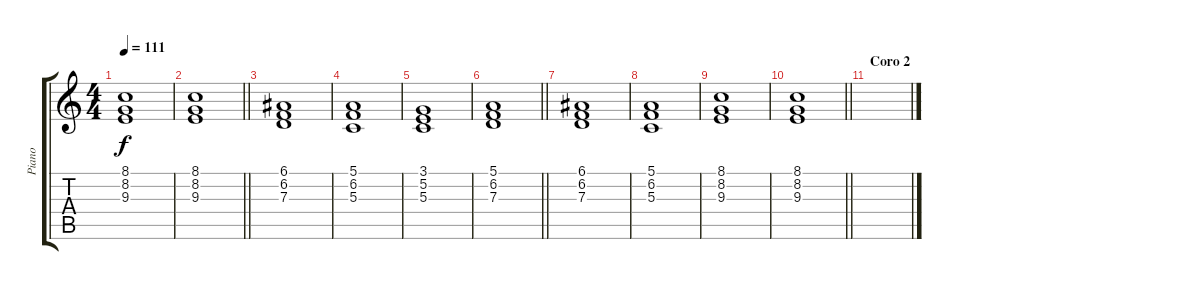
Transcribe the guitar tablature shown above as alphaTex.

\track ("Piano" "Piano") {instrument churchorgan}
\staff {score tabs}
\tuning (E4 B3 G3 D3 A2 E2) {hide}
\ts (4 4)
\tempo 111
\clef g2
\ks c
(8.1 8.2 9.3).1{dy f} |
\barLineRight lightlight
(8.1 8.2 9.3).1 |
(6.1 6.2 7.3).1 |
(5.1 6.2 5.3).1 |
(3.1 5.2 5.3).1 |
\barLineRight lightlight
(5.1 6.2 7.3).1 |
(6.1 6.2 7.3).1 |
(5.1 6.2 5.3).1 |
(8.1 8.2 9.3).1 |
\barLineRight lightlight
(8.1 8.2 9.3).1 |
\section ("" "Coro 2")
